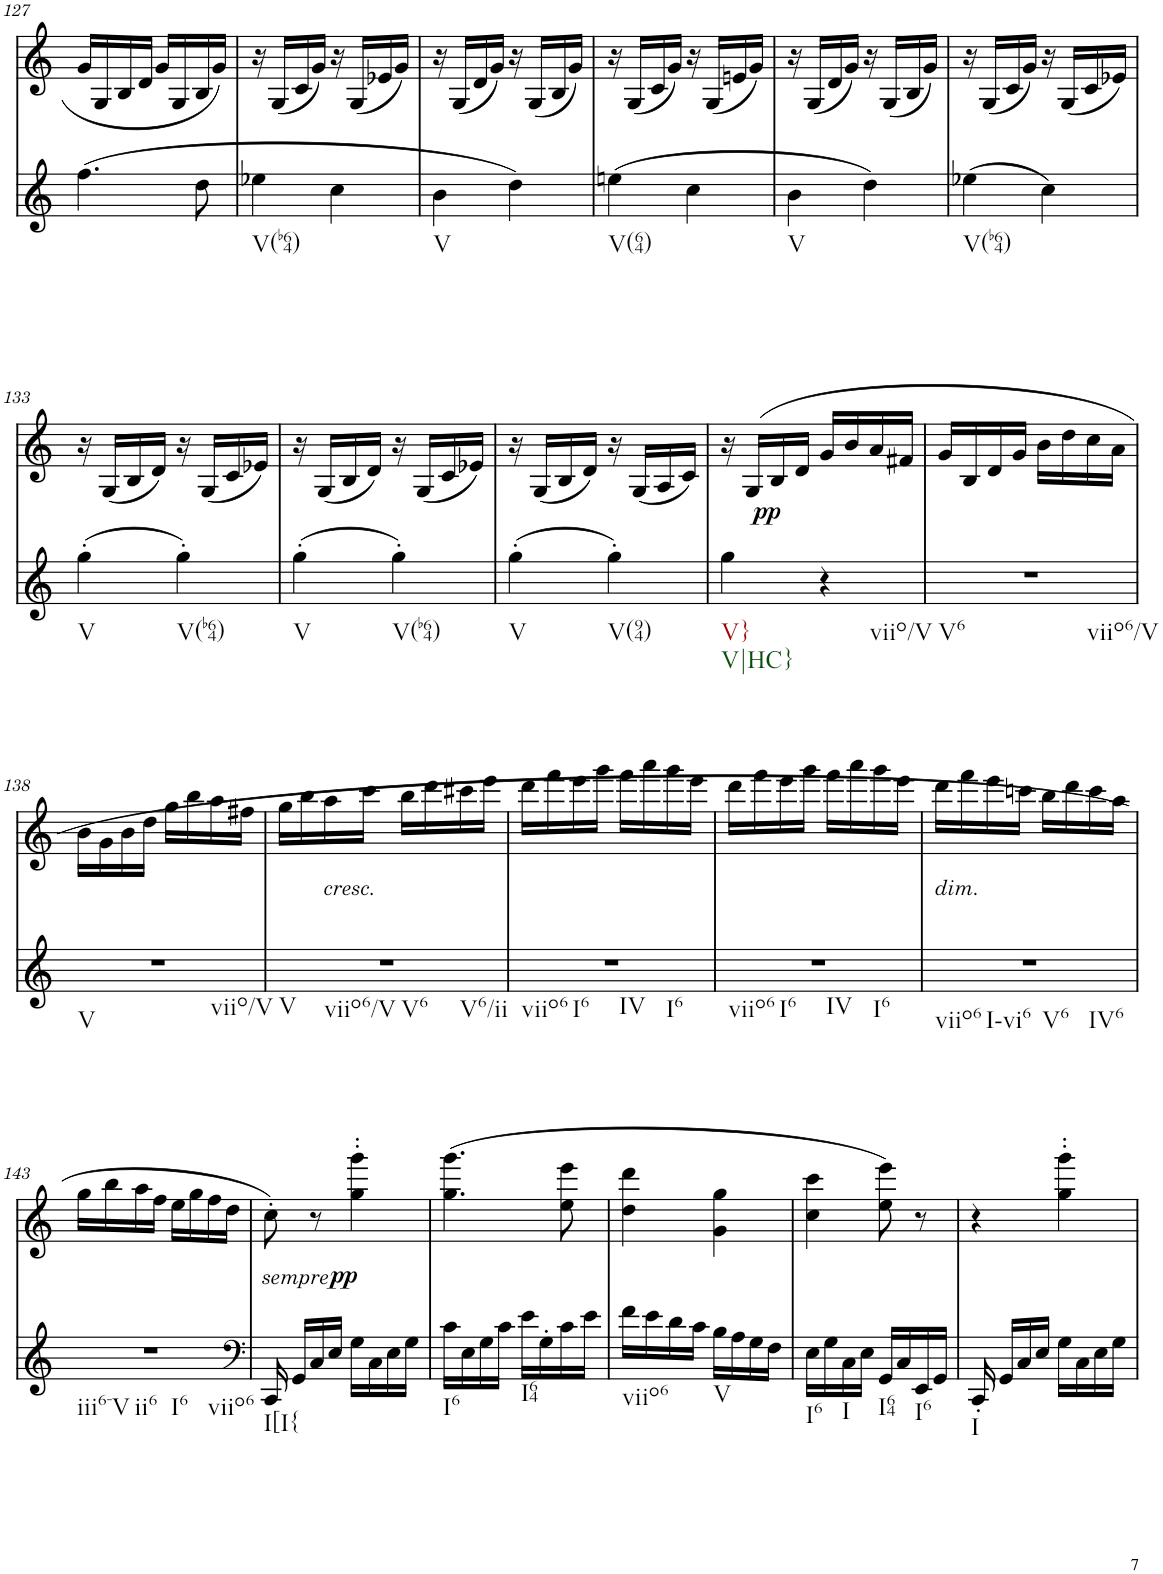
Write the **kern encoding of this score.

**kern	**dynam	**kern	**text	**dynam
*part2	*part2	*part1	*part1	*part1
*staff2	*staff2	*staff1	*staff1	*staff1
*I"piano	*	*I"piano	*	*
*I'Pno	*	*I'Pno	*	*
!!LO:PB:g=z
*clefG2	*	*clefG2	*	*
*k[]	*	*k[]	*	*
*M2/4	*	*M2/4	*	*
=127	=127	=127	=127	=127
(4.ff\	.	16g/LL	.	.
.	.	16G/	.	.
.	.	16B/	.	.
.	.	16d/JJ	.	.
.	.	16g/LL	.	.
.	.	16G/	.	.
8dd\	.	16B/	.	.
.	.	16g/JJ	.	.
=128	=128	=128	=128	=128
!LO:TX:b:t=V(b64)	!	!	!	!
4ee-X\	.	16r	.	.
.	.	(16G/LL	.	.
.	.	16c/	.	.
.	.	16g/JJ)	.	.
4cc\	.	16r	.	.
.	.	(16G/LL	.	.
.	.	16e-X/	.	.
.	.	16g/JJ)	.	.
=129	=129	=129	=129	=129
!LO:TX:b:t=V	!	!	!	!
4b\	.	16r	.	.
.	.	(16G/LL	.	.
.	.	16d/	.	.
.	.	16g/JJ)	.	.
4dd\)	.	16r	.	.
.	.	(16G/LL	.	.
.	.	16B/	.	.
.	.	16g/JJ)	.	.
=130	=130	=130	=130	=130
!LO:TX:b:t=V(64)	!	!	!	!
(4een\	.	16r	.	.
.	.	(16G/LL	.	.
.	.	16c/	.	.
.	.	16g/JJ)	.	.
4cc\	.	16r	.	.
.	.	(16G/LL	.	.
.	.	16en/	.	.
.	.	16g/JJ)	.	.
=131	=131	=131	=131	=131
!LO:TX:b:t=V	!	!	!	!
4b\	.	16r	.	.
.	.	(16G/LL	.	.
.	.	16d/	.	.
.	.	16g/JJ)	.	.
4dd\)	.	16r	.	.
.	.	(16G/LL	.	.
.	.	16B/	.	.
.	.	16g/JJ)	.	.
=132	=132	=132	=132	=132
!LO:TX:b:t=V(b64)	!	!	!	!
(4ee-X\	.	16r	.	.
.	.	(16G/LL	.	.
.	.	16c/	.	.
.	.	16g/JJ)	.	.
4cc\)	.	16r	.	.
.	.	(16G/LL	.	.
.	.	16c/	.	.
.	.	16e-X/JJ)	.	.
!!LO:LB:g=z
=133	=133	=133	=133	=133
!LO:TX:b:t=V	!	!	!	!
(4gg'\	.	16r	.	.
.	.	(16G/LL	.	.
.	.	16B/	.	.
.	.	16d/JJ)	.	.
!LO:TX:b:t=V(b64)	!	!	!	!
4gg'\)	.	16r	.	.
.	.	(16G/LL	.	.
.	.	16c/	.	.
.	.	16e-X/JJ)	.	.
=134	=134	=134	=134	=134
!LO:TX:b:t=V	!	!	!	!
(4gg'\	.	16r	.	.
.	.	(16G/LL	.	.
.	.	16B/	.	.
.	.	16d/JJ)	.	.
!LO:TX:b:t=V(b64)	!	!	!	!
4gg'\)	.	16r	.	.
.	.	(16G/LL	.	.
.	.	16c/	.	.
.	.	16e-X/JJ)	.	.
=135	=135	=135	=135	=135
!LO:TX:b:t=V	!	!	!	!
(4gg'\	.	16r	.	.
.	.	(16G/LL	.	.
.	.	16B/	.	.
.	.	16d/JJ)	.	.
!LO:TX:b:t=V(94)	!	!	!	!
4gg'\)	.	16r	.	.
.	.	(16G/LL	.	.
.	.	16A/	.	.
.	.	16c/JJ)	.	.
=136	=136	=136	=136	=136
!LO:TX:b:t=V}	!	!	!	!
!LO:TX:b:t=V|HC}	!	!	!	!
!	!LO:DY:a	!	!	!
4gg\	pp	16r	.	.
!	!	!	!LO:LY:b	!
.	.	(16G/LL	pp	.
.	.	16B/	.	.
.	.	16d/JJ	.	.
!LO:TX:b:t=viio/V	!	!	!	!
4r	.	16g/LL	.	.
.	.	16b/	.	.
.	.	16a/	.	.
.	.	16f#X/JJ	.	.
=137	=137	=137	=137	=137
!LO:TX:b:t=V6	!	!	!	!
!LO:TX:b:t=viio6/V	!	!	!	!
2r	.	16g/LL	.	.
.	.	16B/	.	.
.	.	16d/	.	.
.	.	16g/JJ	.	.
.	.	16b\LL	.	.
.	.	16dd\	.	.
.	.	16cc\	.	.
.	.	16a\JJ	.	.
!!LO:LB:g=z
=138	=138	=138	=138	=138
!LO:TX:b:t=V	!	!	!	!
!LO:TX:b:t=viio/V	!	!	!	!
2r	.	16b\LL	.	.
.	.	16g\	.	.
.	.	16b\	.	.
.	.	16dd\JJ	.	.
.	.	16gg\LL	.	.
.	.	16bb\	.	.
.	.	16aa\	.	.
.	.	16ff#X\JJ	.	.
=139	=139	=139	=139	=139
!LO:TX:b:t=V	!	!	!	!
!LO:TX:b:t=viio6/V	!	!	!	!
!LO:TX:b:t=V6	!	!	!	!
!LO:TX:b:t=V6/ii	!	!	!	!
2r	.	16gg\LL	.	.
.	.	16bb\	.	.
!	!	!LO:TX:b:i:t=cresc.	!	!
.	.	16aa\	.	.
.	.	16ccc\JJ	.	.
.	.	16bb\LL	.	.
.	.	16ddd\	.	.
.	.	16ccc#X\	.	.
.	.	16eee\JJ	.	.
=140	=140	=140	=140	=140
!LO:TX:b:t=viio6	!	!	!	!
!LO:TX:b:t=I6	!	!	!	!
!LO:TX:b:t=IV	!	!	!	!
!LO:TX:b:t=I6	!	!	!	!
2r	.	16ddd\LL	.	.
.	.	16fff\	.	.
.	.	16eee\	.	.
.	.	16ggg\JJ	.	.
.	.	16fff\LL	.	.
.	.	16aaa\	.	.
.	.	16ggg\	.	.
.	.	16eee\JJ	.	.
=141	=141	=141	=141	=141
!LO:TX:b:t=viio6	!	!	!	!
!LO:TX:b:t=I6	!	!	!	!
!LO:TX:b:t=IV	!	!	!	!
!LO:TX:b:t=I6	!	!	!	!
2r	.	16ddd\LL	.	.
.	.	16fff\	.	.
.	.	16eee\	.	.
.	.	16ggg\JJ	.	.
.	.	16fff\LL	.	.
.	.	16aaa\	.	.
.	.	16ggg\	.	.
.	.	16eee\JJ	.	.
=142	=142	=142	=142	=142
!	!	!LO:TX:b:i:t=dim.	!	!
!LO:TX:b:t=viio6	!	!	!	!
!LO:TX:b:t=I-vi6	!	!	!	!
!LO:TX:b:t=V6	!	!	!	!
!LO:TX:b:t=IV6	!	!	!	!
2r	.	16ddd\LL	.	.
.	.	16fff\	.	.
.	.	16eee\	.	.
.	.	16cccn\JJ	.	.
.	.	16bb\LL	.	.
.	.	16ddd\	.	.
.	.	16ccc\	.	.
.	.	16aa\JJ	.	.
!!LO:LB:g=z
=143	=143	=143	=143	=143
!LO:TX:b:t=iii6-V	!	!	!	!
!LO:TX:b:t=ii6	!	!	!	!
!LO:TX:b:t=I6	!	!	!	!
!LO:TX:b:t=viio6	!	!	!	!
2r	.	16gg\LL	.	.
.	.	16bb\	.	.
.	.	16aa\	.	.
.	.	16ff\JJ	.	.
.	.	16ee\LL	.	.
.	.	16gg\	.	.
.	.	16ff\	.	.
.	.	16dd\JJ	.	.
=144	=144	=144	=144	=144
*clefF4	*	*	*	*
!LO:TX:b:t=I[I{	!	!	!	!
!	!	!	!LO:LY:b	!LO:DY:b
16CC/	.	8cc'\)	pp	other-dynamics
16GG/LL	.	.	.	.
!	!	!	!	!LO:DY:b
16C/	.	8r	.	pp
16E/JJ	.	.	.	.
16G\LL	.	4gg\' 4ggg\'	.	.
16C\	.	.	.	.
16E\	.	.	.	.
16G\JJ	.	.	.	.
=145	=145	=145	=145	=145
!LO:TX:b:t=I6	!	!	!	!
16c\LL	.	(4.gg\ 4.ggg\	.	.
16E\	.	.	.	.
16G\	.	.	.	.
16c\JJ	.	.	.	.
!LO:TX:b:t=I64	!	!	!	!
16e\LL	.	.	.	.
16G'\	.	.	.	.
16c\	.	8ee\ 8eee\	.	.
16e\JJ	.	.	.	.
=146	=146	=146	=146	=146
!LO:TX:b:t=viio6	!	!	!	!
16f\LL	.	4dd\ 4ddd\	.	.
16e\	.	.	.	.
16d\	.	.	.	.
16c\JJ	.	.	.	.
!LO:TX:b:t=V	!	!	!	!
16B\LL	.	4g\ 4gg\	.	.
16A\	.	.	.	.
16G\	.	.	.	.
16F\JJ	.	.	.	.
=147	=147	=147	=147	=147
!LO:TX:b:t=I6	!	!	!	!
16E\LL	.	4cc\ 4ccc\	.	.
16G\	.	.	.	.
!LO:TX:b:t=I	!	!	!	!
16C\	.	.	.	.
16E\JJ	.	.	.	.
!LO:TX:b:t=I64	!	!	!	!
16GG/LL	.	8ee\ 8eee\)	.	.
16C/	.	.	.	.
!LO:TX:b:t=I6	!	!	!	!
16EE/	.	8r	.	.
16GG/JJ	.	.	.	.
=148	=148	=148	=148	=148
!LO:TX:b:t=I	!	!	!	!
16CC'/	.	4r	.	.
16GG/LL	.	.	.	.
16C/	.	.	.	.
16E/JJ	.	.	.	.
16G\LL	.	4gg\' 4ggg\'	.	.
16C\	.	.	.	.
16E\	.	.	.	.
16G\JJ	.	.	.	.
=	=	=	=	=
*-	*-	*-	*-	*-
